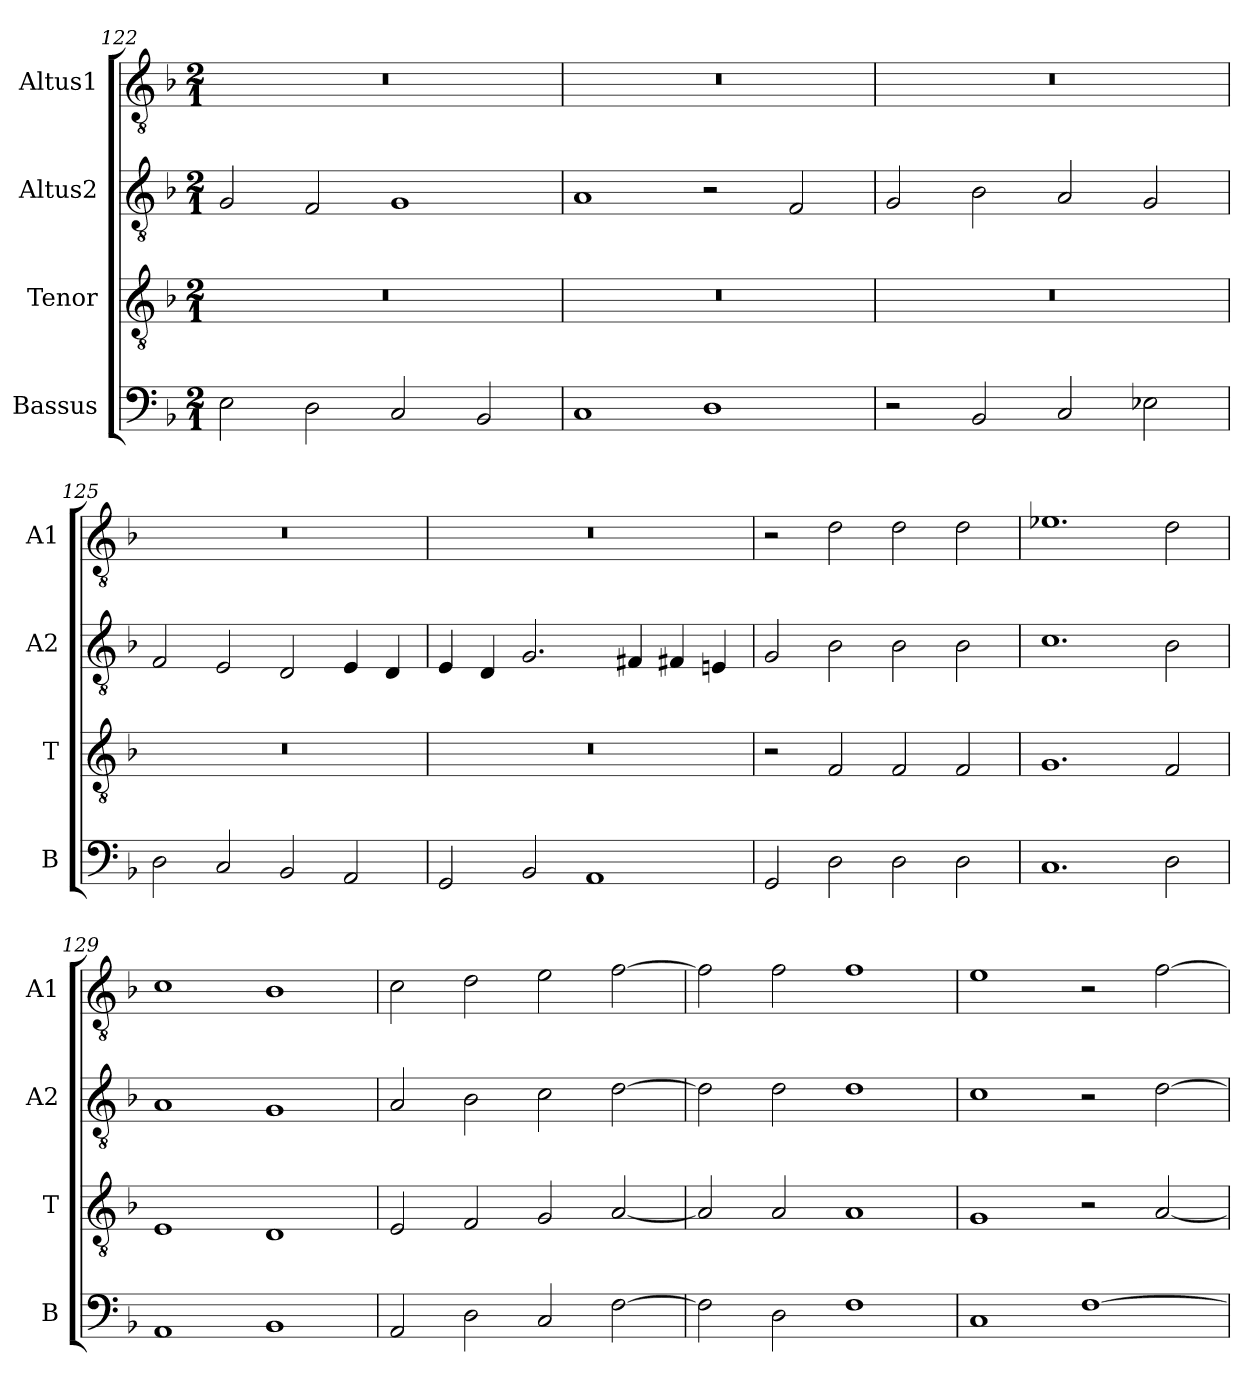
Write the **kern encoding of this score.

**kern	**kern	**kern	**kern
*part4	*part3	*part2	*part1
*staff4	*staff3	*staff2	*staff1
*I"Bassus	*I"Tenor	*I"Altus2	*I"Altus1
*I'B	*I'T	*I'A2	*I'A1
*clefF4	*clefGv2	*clefGv2	*clefGv2
*k[b-]	*k[b-]	*k[b-]	*k[b-]
*M2/1	*M2/1	*M2/1	*M2/1
=122	=122	=122	=122
2E\	0r	2G/	0r
2D\	.	2F/	.
2C/	.	1G	.
2BB-/	.	.	.
=123	=123	=123	=123
1C	0r	1A	0r
1D	.	2r	.
.	.	2F/	.
=124	=124	=124	=124
2r	0r	2G/	0r
2BB-/	.	2B-\	.
2C/	.	2A/	.
2E-X\	.	2G/	.
=125	=125	=125	=125
2D\	0r	2F/	0r
2C/	.	2E/	.
2BB-/	.	2D/	.
2AA/	.	4E/	.
.	.	4D/	.
=126	=126	=126	=126
2GG/	0r	4E/	0r
.	.	4D/	.
2BB-/	.	2.G/	.
1AA	.	.	.
.	.	4F#X/	.
.	.	4F#X/	.
.	.	4En/	.
=127	=127	=127	=127
2GG/	2r	2G/	2r
2D\	2F/	2B-\	2d\
2D\	2F/	2B-\	2d\
2D\	2F/	2B-\	2d\
=128	=128	=128	=128
1.C	1.G	1.c	1.e-X
2D\	2F/	2B-\	2d\
=129	=129	=129	=129
1AA	1E	1A	1c
1BB-	1D	1G	1B-
=130	=130	=130	=130
2AA/	2E/	2A/	2c\
2D\	2F/	2B-\	2d\
2C/	2G/	2c\	2e\
[2F\	[2A/	[2d\	[2f\
=131	=131	=131	=131
2F\]	2A/]	2d\]	2f\]
2D\	2A/	2d\	2f\
1F	1A	1d	1f
=132	=132	=132	=132
1C	1G	1c	1e
[1F	2r	2r	2r
.	[2A/	[2d\	[2f\
=	=	=	=
*-	*-	*-	*-
